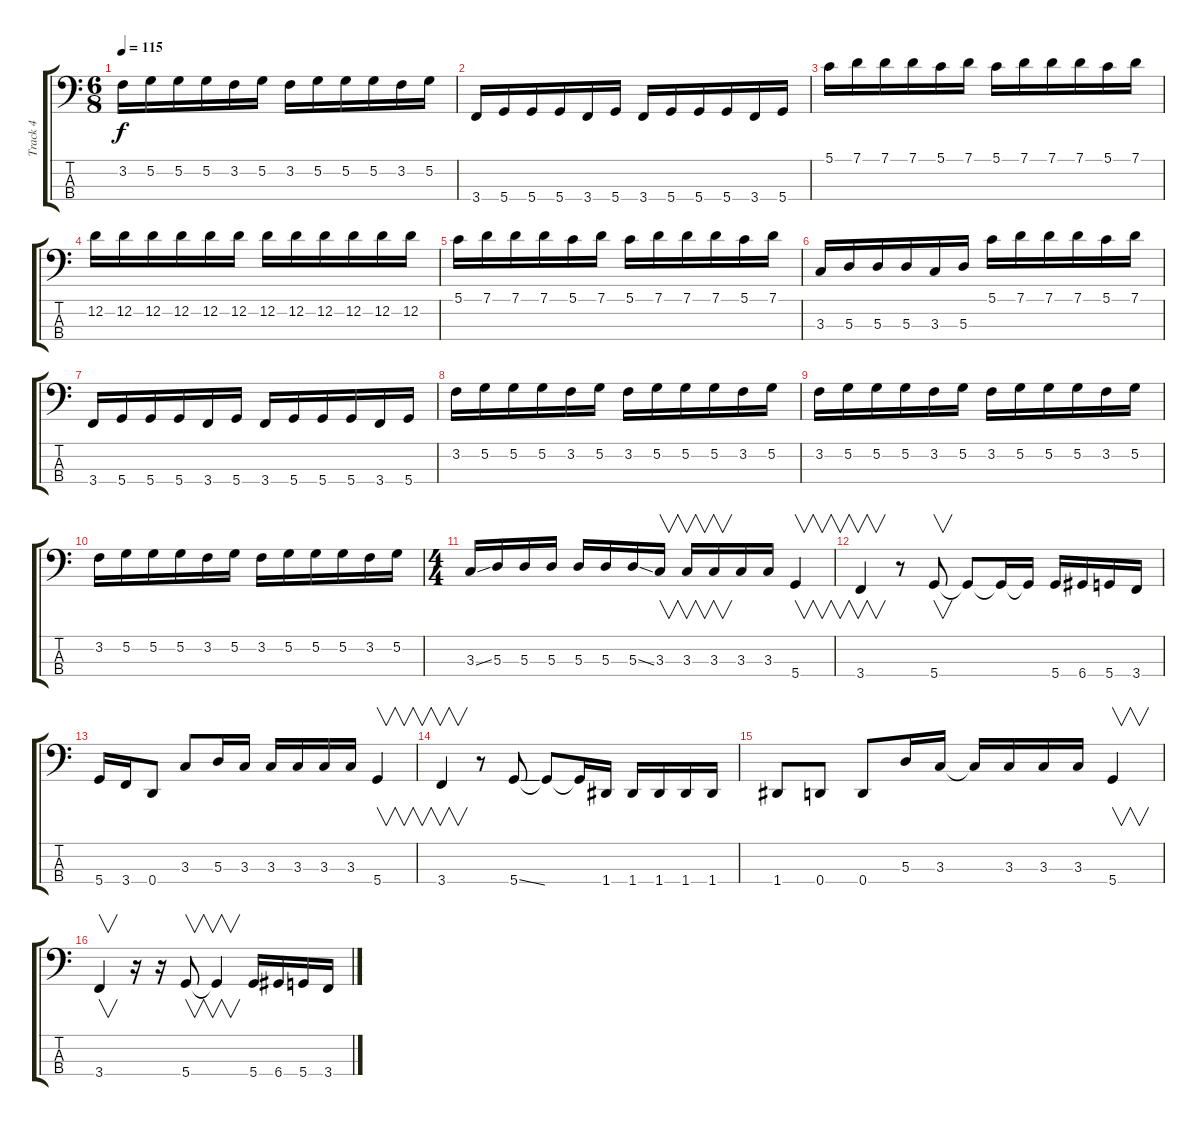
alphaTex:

\track ("Track 4" "Track 4") {instrument fretlessbass}
\staff {score tabs}
\tuning (G2 D2 A1 D1) {hide}
\ts (6 8)
\tempo 115
\clef f4
\ks c
3.2.16{dy f} 5.2.16 5.2.16 5.2.16 3.2.16 5.2.16 3.2.16 5.2.16 5.2.16 5.2.16 3.2.16 5.2.16 |
3.4.16 5.4.16 5.4.16 5.4.16 3.4.16 5.4.16 3.4.16 5.4.16 5.4.16 5.4.16 3.4.16 5.4.16 |
5.1.16 7.1.16 7.1.16 7.1.16 5.1.16 7.1.16 5.1.16 7.1.16 7.1.16 7.1.16 5.1.16 7.1.16 |
12.2.16 12.2.16 12.2.16 12.2.16 12.2.16 12.2.16 12.2.16 12.2.16 12.2.16 12.2.16 12.2.16 12.2.16 |
5.1.16 7.1.16 7.1.16 7.1.16 5.1.16 7.1.16 5.1.16 7.1.16 7.1.16 7.1.16 5.1.16 7.1.16 |
3.3.16 5.3.16 5.3.16 5.3.16 3.3.16 5.3.16 5.1.16 7.1.16 7.1.16 7.1.16 5.1.16 7.1.16 |
3.4.16 5.4.16 5.4.16 5.4.16 3.4.16 5.4.16 3.4.16 5.4.16 5.4.16 5.4.16 3.4.16 5.4.16 |
3.2.16 5.2.16 5.2.16 5.2.16 3.2.16 5.2.16 3.2.16 5.2.16 5.2.16 5.2.16 3.2.16 5.2.16 |
3.2.16 5.2.16 5.2.16 5.2.16 3.2.16 5.2.16 3.2.16 5.2.16 5.2.16 5.2.16 3.2.16 5.2.16 |
3.2.16 5.2.16 5.2.16 5.2.16 3.2.16 5.2.16 3.2.16 5.2.16 5.2.16 5.2.16 3.2.16 5.2.16 |
\ts (4 4)
3.3{ss}.16 5.3.16 5.3.16 5.3.16 5.3.16 5.3.16 5.3{ss}.16 3.3.16{v} 3.3.16{v} 3.3.16{v} 3.3.16 3.3.16 5.4.4{v} |
3.4.4{v} r.8 5.4.8{v} 5.4{t}.8 5.4{t}.16 5.4{t}.16 5.4.16 6.4.16 5.4.16 3.4.16 |
5.4.16 3.4.16 0.4.8 3.3.8 5.3.16 3.3.16 3.3.16 3.3.16 3.3.16 3.3.16 5.4.4{v} |
3.4.4{v} r.8 5.4{ss}.8 5.4{t}.8 5.4{t}.16 1.4.16 1.4.16 1.4.16 1.4.16 1.4.16 |
1.4.8 0.4.8 0.4.8 5.3.16 3.3.16 3.3{t}.16 3.3.16 3.3.16 3.3.16 5.4.4{v} |
3.4.4{v} r.16 r.16 5.4.8{v} 5.4{t}.4{v} 5.4.16 6.4.16 5.4.16 3.4.16
